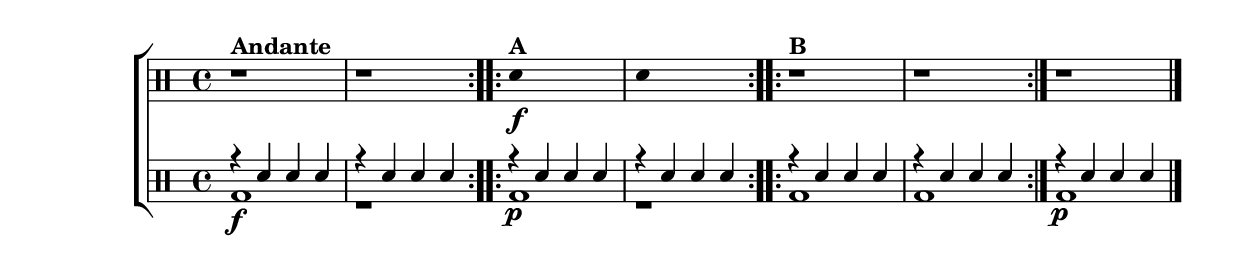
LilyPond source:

%-*- coding: utf-8 -*-

\version "2.16.0"

%\header {title = "improvisando em do menor"}

\new ChoirStaff <<

\drummode <<

\drums {
\override Staff.TimeSignature #'style = #'()
\time 4/4 

\override Score.BarNumber #'transparent = ##t
\override Score.RehearsalMark #'font-size = #-2
\set Score.markFormatter = #format-mark-numbers

\context DrumVoice = "1" { }
\context DrumVoice = "2" { }

{ 

\repeat volta 2 {

r1^\markup {\bold {Andante}} 
r

}

\repeat volta 2 {

\override Stem #'transparent = ##t
sn4\f^\markup {\bold {A}} s2.
sn4 s2.

}


\repeat volta 2 {

r1^\markup {\bold {B}}
r

}

r

\bar "|."
  
}

}


\drums {

\override Staff.TimeSignature #'style = #'()
\time 4/4 

\override Score.BarNumber #'transparent = ##t
\override Score.RehearsalMark #'font-size = #-2
\set Score.markFormatter = #format-mark-numbers

\context DrumVoice = "1" { }
\context DrumVoice = "2" { }

<<

{

\repeat volta 2 {
r4\f sn sn sn
r4 sn sn sn

}
 

\repeat volta 2 {
r4\p sn sn sn
r4 sn sn sn

}


\repeat volta 2 {
r4 sn sn sn
r4 sn sn sn

}


r4\p sn sn sn


  
}

\\

{


\repeat volta 2 {
bd1 
r

}
 

\repeat volta 2 {
bd
r

}


\repeat volta 2 {
bd
bd

}

bd


}

>>

}

>>

>>